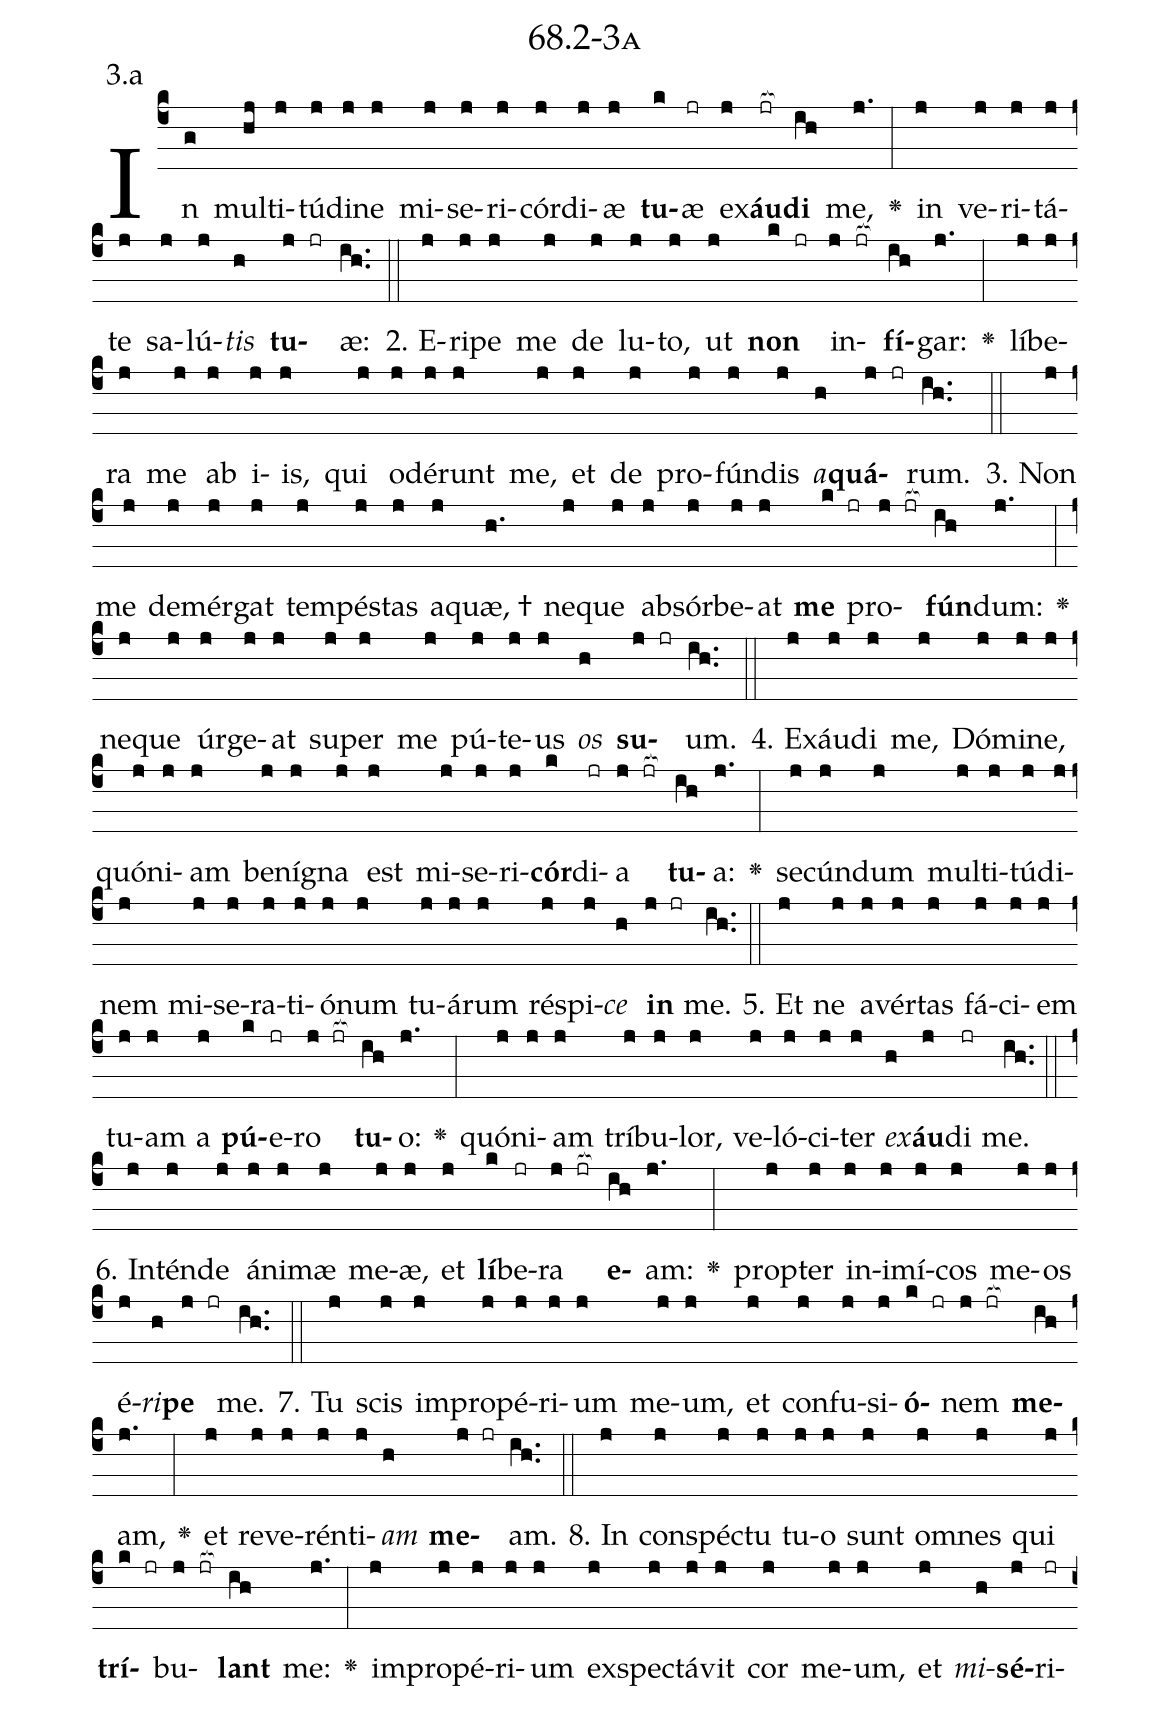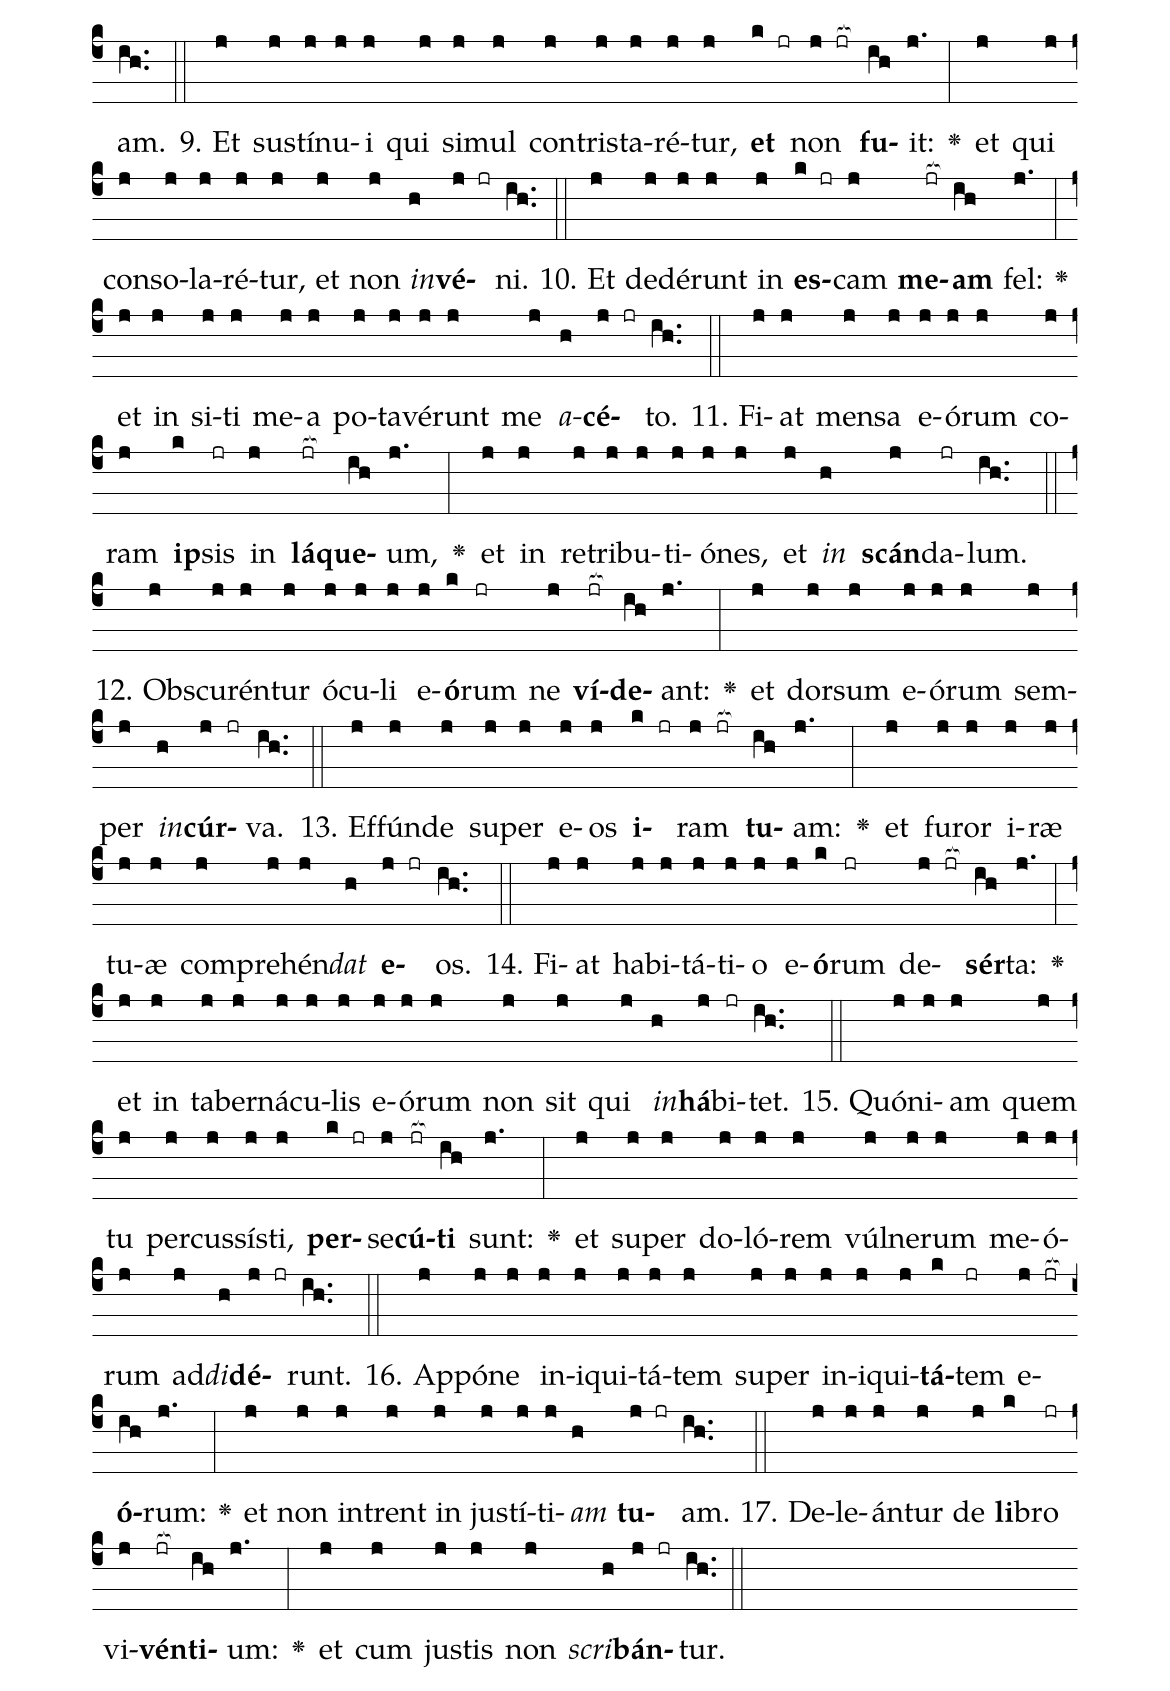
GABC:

name: 68.2-3a;
annotation: 3.a;
%%
(c4)In(g) mul(hj)ti(j)tú(j)di(j)ne(j) mi(j)se(j)ri(j)cór(j)di(j)æ(j) <b>tu</b>(k)æ(jr) ex(j)<b>áu</b>(jr[ocb:1{])<b>di</b>(ih[ocb:0}]) me,(j.) <v>\greheightstar</v>(:) in(j) ve(j)ri(j)tá(j)te(j) sa(j)lú(j)<i>tis</i>(h) <b>tu</b>(j jr)æ:(ih..) (::)
2. E(j)ri(j)pe(j) me(j) de(j) lu(j)to,(j) ut(j) <b>non</b>(k jr) in(j jr[ocb:1{])<b>fí</b>(ih[ocb:0}])gar:(j.) <v>\greheightstar</v>(:) lí(j)be(j)ra(j) me(j) ab(j) i(j)is,(j) qui(j) o(j)dé(j)runt(j) me,(j) et(j) de(j) pro(j)fún(j)dis(j) <i>a</i>(h)<b>quá</b>(j jr)rum.(ih..) (::)
3. Non(j) me(j) de(j)mér(j)gat(j) tem(j)pés(j)tas(j) a(j)quæ, †(h.) ne(j)que(j) ab(j)sór(j)be(j)at(j) <b>me</b>(k jr) pro(j jr[ocb:1{])<b>fún</b>(ih[ocb:0}])dum:(j.) <v>\greheightstar</v>(:) ne(j)que(j) úr(j)ge(j)at(j) su(j)per(j) me(j) pú(j)te(j)us(j) <i>os</i>(h) <b>su</b>(j jr)um.(ih..) (::)
4. Ex(j)áu(j)di(j) me,(j) Dó(j)mi(j)ne,(j) quón(j)i(j)am(j) be(j)ní(j)gna(j) est(j) mi(j)se(j)ri(j)<b>cór</b>(k)di(jr)a(j jr[ocb:1{]) <b>tu</b>(ih[ocb:0}])a:(j.) <v>\greheightstar</v>(:) se(j)cún(j)dum(j) mul(j)ti(j)tú(j)di(j)nem(j) mi(j)se(j)ra(j)ti(j)ó(j)num(j) tu(j)á(j)rum(j) ré(j)spi(j)<i>ce</i>(h) <b>in</b>(j jr) me.(ih..) (::)
5. Et(j) ne(j) a(j)vér(j)tas(j) fá(j)ci(j)em(j) tu(j)am(j) a(j) <b>pú</b>(k)e(jr)ro(j jr[ocb:1{]) <b>tu</b>(ih[ocb:0}])o:(j.) <v>\greheightstar</v>(:) quón(j)i(j)am(j) trí(j)bu(j)lor,(j) ve(j)ló(j)ci(j)ter(j) <i>ex</i>(h)<b>áu</b>(j)di(jr) me.(ih..) (::)
6. In(j)tén(j)de(j) á(j)ni(j)mæ(j) me(j)æ,(j) et(j) <b>lí</b>(k)be(jr)ra(j jr[ocb:1{]) <b>e</b>(ih[ocb:0}])am:(j.) <v>\greheightstar</v>(:) prop(j)ter(j) in(j)i(j)mí(j)cos(j) me(j)os(j) é(j)<i>ri</i>(h)<b>pe</b>(j jr) me.(ih..) (::)
7. Tu(j) scis(j) im(j)pro(j)pé(j)ri(j)um(j) me(j)um,(j) et(j) con(j)fu(j)si(j)<b>ó</b>(k jr)nem(j jr[ocb:1{]) <b>me</b>(ih[ocb:0}])am,(j.) <v>\greheightstar</v>(:) et(j) re(j)ve(j)rén(j)ti(j)<i>am</i>(h) <b>me</b>(j jr)am.(ih..) (::)
8. In(j) con(j)spéc(j)tu(j) tu(j)o(j) sunt(j) om(j)nes(j) qui(j) <b>trí</b>(k jr)bu(j jr[ocb:1{])<b>lant</b>(ih[ocb:0}]) me:(j.) <v>\greheightstar</v>(:) im(j)pro(j)pé(j)ri(j)um(j) ex(j)spec(j)tá(j)vit(j) cor(j) me(j)um,(j) et(j) <i>mi</i>(h)<b>sé</b>(j)ri(jr)am.(ih..) (::)
9. Et(j) sus(j)tí(j)nu(j)i(j) qui(j) si(j)mul(j) con(j)tris(j)ta(j)ré(j)tur,(j) <b>et</b>(k jr) non(j jr[ocb:1{]) <b>fu</b>(ih[ocb:0}])it:(j.) <v>\greheightstar</v>(:) et(j) qui(j) con(j)so(j)la(j)ré(j)tur,(j) et(j) non(j) <i>in</i>(h)<b>vé</b>(j jr)ni.(ih..) (::)
10. Et(j) de(j)dé(j)runt(j) in(j) <b>es</b>(k jr)cam(j) <b>me</b>(jr[ocb:1{])<b>am</b>(ih[ocb:0}]) fel:(j.) <v>\greheightstar</v>(:) et(j) in(j) si(j)ti(j) me(j)a(j) po(j)ta(j)vé(j)runt(j) me(j) <i>a</i>(h)<b>cé</b>(j jr)to.(ih..) (::)
11. Fi(j)at(j) men(j)sa(j) e(j)ó(j)rum(j) co(j)ram(j) <b>ip</b>(k)sis(jr) in(j) <b>lá</b>(jr[ocb:1{])<b>que</b>(ih[ocb:0}])um,(j.) <v>\greheightstar</v>(:) et(j) in(j) re(j)tri(j)bu(j)ti(j)ó(j)nes,(j) et(j) <i>in</i>(h) <b>scán</b>(j)da(jr)lum.(ih..) (::)
12. Obs(j)cu(j)rén(j)tur(j) ó(j)cu(j)li(j) e(j)<b>ó</b>(k)rum(jr) ne(j) <b>ví</b>(jr[ocb:1{])<b>de</b>(ih[ocb:0}])ant:(j.) <v>\greheightstar</v>(:) et(j) dor(j)sum(j) e(j)ó(j)rum(j) sem(j)per(j) <i>in</i>(h)<b>cúr</b>(j jr)va.(ih..) (::)
13. Ef(j)fún(j)de(j) su(j)per(j) e(j)os(j) <b>i</b>(k jr)ram(j jr[ocb:1{]) <b>tu</b>(ih[ocb:0}])am:(j.) <v>\greheightstar</v>(:) et(j) fu(j)ror(j) i(j)ræ(j) tu(j)æ(j) com(j)pre(j)hén(j)<i>dat</i>(h) <b>e</b>(j jr)os.(ih..) (::)
14. Fi(j)at(j) ha(j)bi(j)tá(j)ti(j)o(j) e(j)<b>ó</b>(k)rum(jr) de(j jr[ocb:1{])<b>sér</b>(ih[ocb:0}])ta:(j.) <v>\greheightstar</v>(:) et(j) in(j) ta(j)ber(j)ná(j)cu(j)lis(j) e(j)ó(j)rum(j) non(j) sit(j) qui(j) <i>in</i>(h)<b>há</b>(j)bi(jr)tet.(ih..) (::)
15. Quón(j)i(j)am(j) quem(j) tu(j) per(j)cus(j)sís(j)ti,(j) <b>per</b>(k jr)se(j)<b>cú</b>(jr[ocb:1{])<b>ti</b>(ih[ocb:0}]) sunt:(j.) <v>\greheightstar</v>(:) et(j) su(j)per(j) do(j)ló(j)rem(j) vúl(j)ne(j)rum(j) me(j)ó(j)rum(j) ad(j)<i>di</i>(h)<b>dé</b>(j jr)runt.(ih..) (::)
16. Ap(j)pó(j)ne(j) in(j)i(j)qui(j)tá(j)tem(j) su(j)per(j) in(j)i(j)qui(j)<b>tá</b>(k)tem(jr) e(j jr[ocb:1{])<b>ó</b>(ih[ocb:0}])rum:(j.) <v>\greheightstar</v>(:) et(j) non(j) in(j)trent(j) in(j) jus(j)tí(j)ti(j)<i>am</i>(h) <b>tu</b>(j jr)am.(ih..) (::)
17. De(j)le(j)án(j)tur(j) de(j) <b>li</b>(k)bro(jr) vi(j)<b>vén</b>(jr[ocb:1{])<b>ti</b>(ih[ocb:0}])um:(j.) <v>\greheightstar</v>(:) et(j) cum(j) jus(j)tis(j) non(j) <i>scri</i>(h)<b>bán</b>(j jr)tur.(ih..) (::)
